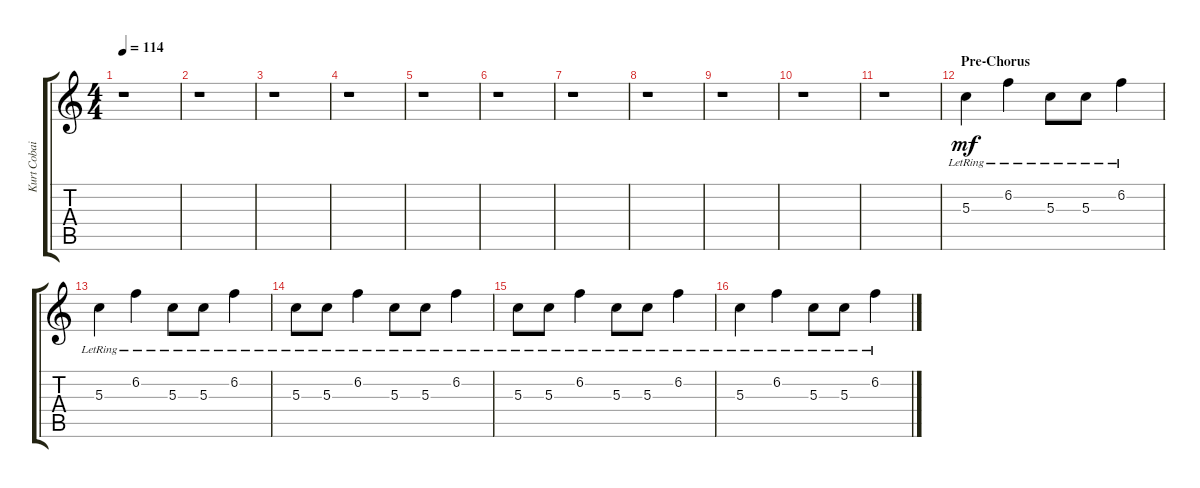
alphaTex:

\track ("Kurt Cobain - Guitar Overdubs" "Kurt Cobai") {instrument overdrivenguitar}
\staff {score tabs}
\tuning (E4 B3 G3 D3 A2 E2) {hide}
\ts (4 4)
\tempo 114
\clef g2
\ks c
r.1{dy f} |
r.1 |
r.1 |
r.1 |
r.1 |
r.1 |
r.1 |
r.1 |
r.1 |
r.1 |
r.1 |
\section ("" "Pre-Chorus")
5.3{lr}.4{dy mf} 6.2{lr}.4 5.3{lr}.8 5.3{lr}.8 6.2{lr}.4 |
5.3{lr}.4 6.2{lr}.4 5.3{lr}.8 5.3{lr}.8 6.2{lr}.4 |
5.3{lr}.8 5.3{lr}.8 6.2{lr}.4 5.3{lr}.8 5.3{lr}.8 6.2{lr}.4 |
5.3{lr}.8 5.3{lr}.8 6.2{lr}.4 5.3{lr}.8 5.3{lr}.8 6.2{lr}.4 |
5.3{lr}.4 6.2{lr}.4 5.3{lr}.8 5.3{lr}.8 6.2{lr}.4
